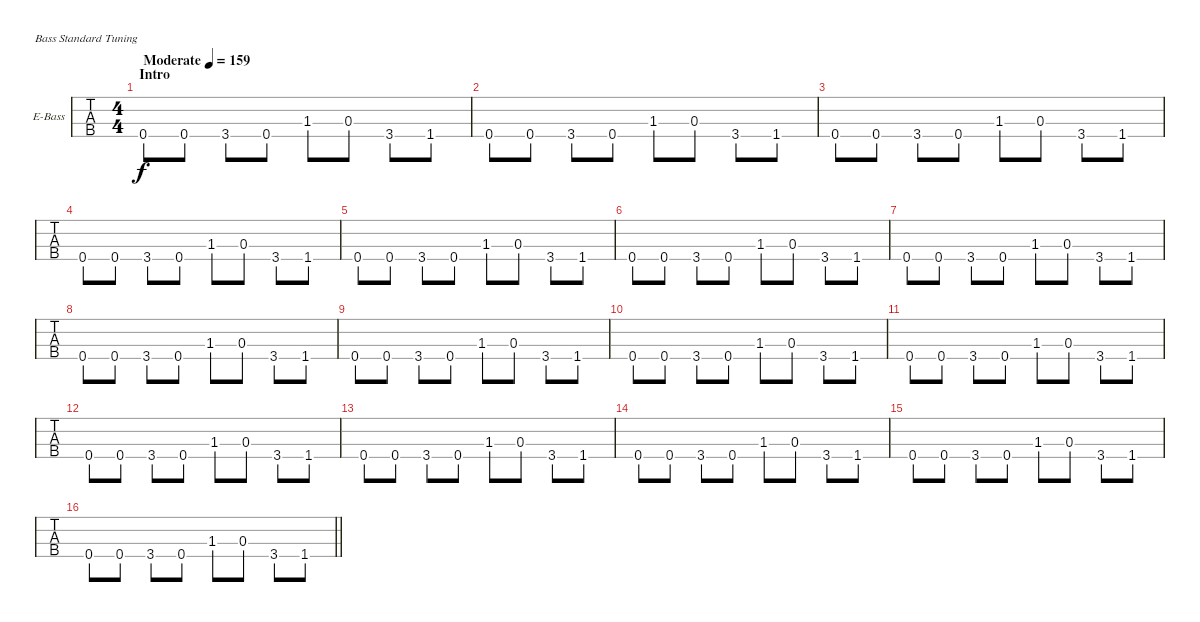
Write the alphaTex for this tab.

\bracketExtendMode groupsimilarinstruments
\firstSystemTrackNameOrientation horizontal
\otherSystemsTrackNameOrientation horizontal
\track ("Nikolai" "E-Bass") {instrument electricbassfinger}
\staff {tabs}
\tuning (G2 D2 A1 E1)
\ts (4 4)
\beaming (8 2 2 2 2)
\section ("" "Intro")
\tempo (159 "Moderate")
\clef f4
\ks c
0.4.8{dy f instrument electricbassfinger} 0.4.8 3.4.8 0.4.8 1.3.8 0.3.8 3.4.8 1.4.8 |
0.4.8 0.4.8 3.4.8 0.4.8 1.3.8 0.3.8 3.4.8 1.4.8 |
0.4.8 0.4.8 3.4.8 0.4.8 1.3.8 0.3.8 3.4.8 1.4.8 |
0.4.8 0.4.8 3.4.8 0.4.8 1.3.8 0.3.8 3.4.8 1.4.8 |
0.4.8 0.4.8 3.4.8 0.4.8 1.3.8 0.3.8 3.4.8 1.4.8 |
0.4.8 0.4.8 3.4.8 0.4.8 1.3.8 0.3.8 3.4.8 1.4.8 |
0.4.8 0.4.8 3.4.8 0.4.8 1.3.8 0.3.8 3.4.8 1.4.8 |
0.4.8 0.4.8 3.4.8 0.4.8 1.3.8 0.3.8 3.4.8 1.4.8 |
0.4.8 0.4.8 3.4.8 0.4.8 1.3.8 0.3.8 3.4.8 1.4.8 |
0.4.8 0.4.8 3.4.8 0.4.8 1.3.8 0.3.8 3.4.8 1.4.8 |
0.4.8 0.4.8 3.4.8 0.4.8 1.3.8 0.3.8 3.4.8 1.4.8 |
0.4.8 0.4.8 3.4.8 0.4.8 1.3.8 0.3.8 3.4.8 1.4.8 |
0.4.8 0.4.8 3.4.8 0.4.8 1.3.8 0.3.8 3.4.8 1.4.8 |
0.4.8 0.4.8 3.4.8 0.4.8 1.3.8 0.3.8 3.4.8 1.4.8 |
0.4.8 0.4.8 3.4.8 0.4.8 1.3.8 0.3.8 3.4.8 1.4.8 |
\barLineRight lightlight
0.4.8 0.4.8 3.4.8 0.4.8 1.3.8 0.3.8 3.4.8 1.4.8
